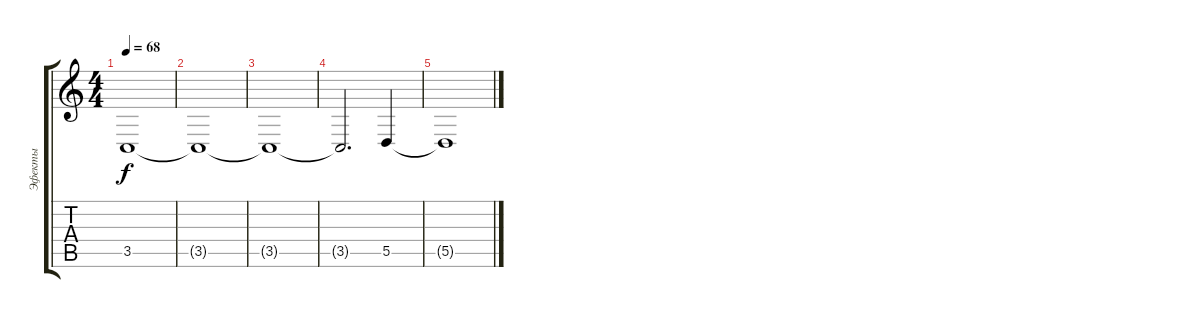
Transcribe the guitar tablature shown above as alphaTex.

\track ("Эфекты" "Эфекты") {instrument applause}
\staff {score tabs}
\tuning (E4 B3 G3 D3 A2 E2) {hide}
\ts (4 4)
\tempo 68
\clef g2
\ks c
3.5.1{dy f} |
3.5{t}.1 |
3.5{t}.1 |
3.5{t}.2{d} 5.5.4 |
5.5{t}.1
